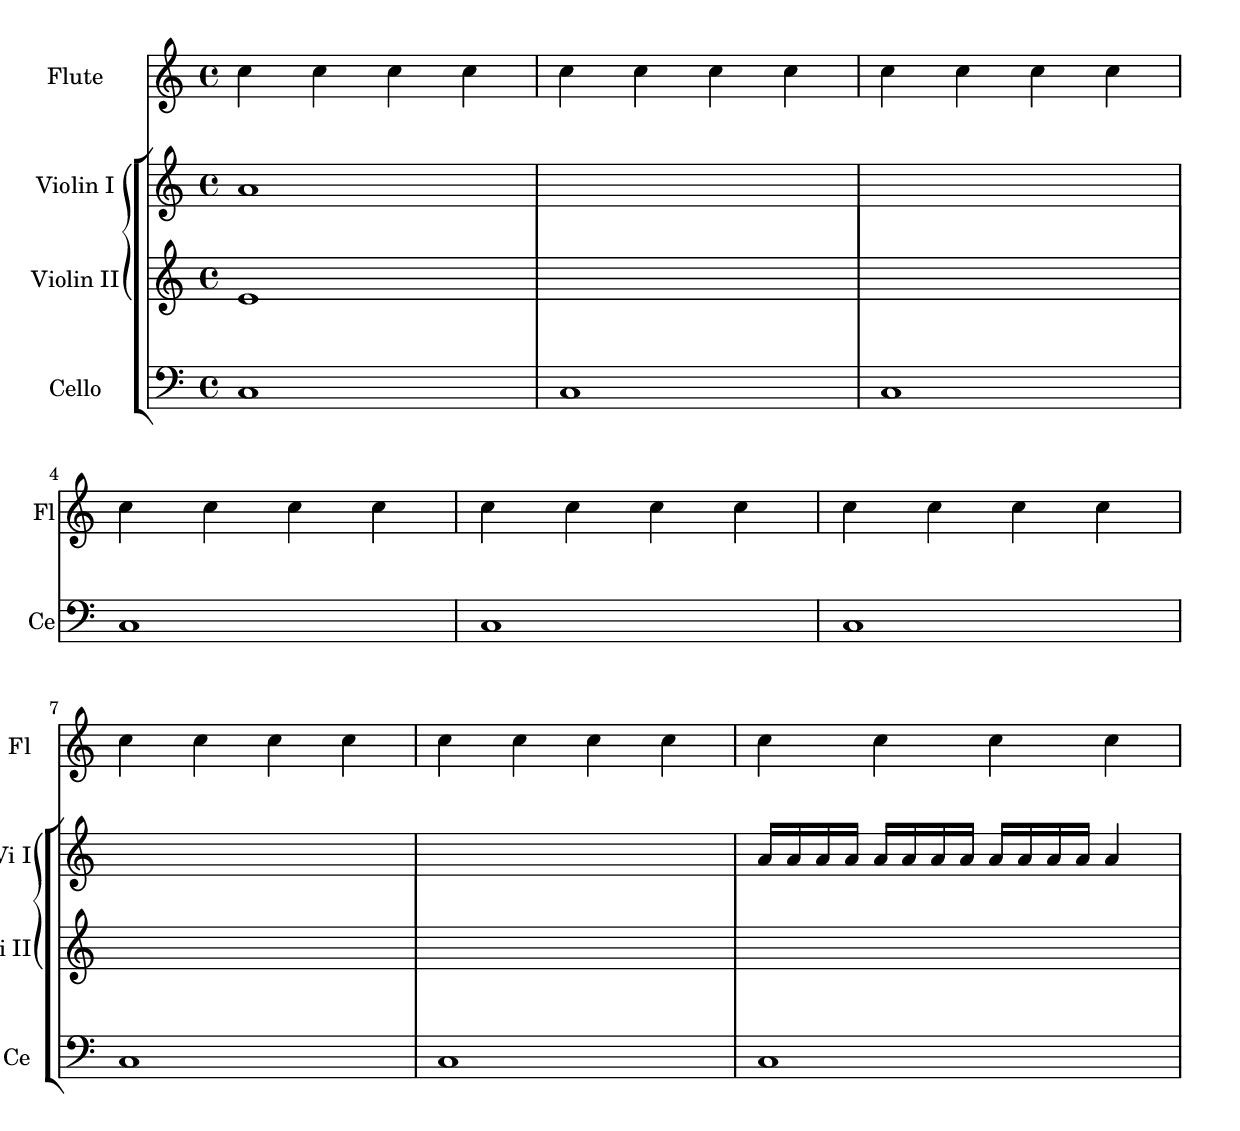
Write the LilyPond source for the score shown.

%% DO NOT EDIT this file manually; it is automatically
%% generated from LSR http://lsr.dsi.unimi.it
%% Make any changes in LSR itself, or in Documentation/snippets/new/ ,
%% and then run scripts/auxiliar/makelsr.py
%%
%% This file is in the public domain.
\version "2.17.15"

\header {
  lsrtags = "contexts-and-engravers"

  texidoc = "
In orchestral scores sometimes single or groups of instruments are
silent for a while and their staves can be removed for that time (with
@code{\\removeEmptyStaves}).


When they play again it is often preferred to show the staves of all
instruments of such a group. this can be done adding the
@code{Keep_alive_together_engraver} in the grouper (e.g. a GrandStaff
or a StaffGroup)


In the example the violins are silent in the 2nd system and in the 3rd
system. Only the first violin plays the last measure but the staff of
the second violin is also displayed.

"
  doctitle = "Displaying a whole GrandStaff system if only one of its staves is alive"
} % begin verbatim

\score {
  <<
    \new StaffGroup = "StaffGroup_woodwinds"
    <<
      \new Staff = "Staff_flute" \with {
        instrumentName = "Flute"
        shortInstrumentName = "Fl"}
        \relative c' { \repeat unfold 3 { c'4 c c c | c c c c | c c c c | \break }
      }
    >>
    \new StaffGroup = "StaffGroup_Strings"
    <<
      \new GrandStaff = "GrandStaff_violins"
      <<
        \new Staff = "StaffViolinI" \with {
          instrumentName = "Violin I"
          shortInstrumentName = "Vi I"
        }
        \relative c'' {
          a1 \repeat unfold 7 { s1 } \repeat unfold 12 a16  a4
        }
        \new Staff = "StaffViolinII" \with {
          instrumentName = "Violin II"
          shortInstrumentName = "Vi II"
        }
        \relative c' { e1 \repeat unfold 8 { s1 } }
      >>
      \new Staff = "Staff_cello" \with {
        instrumentName = "Cello"
        shortInstrumentName = "Ce"
      }
      \relative c { \clef bass \repeat unfold 9 { c1 }}
    >>
  >>
}
\layout {
  \context {
    \GrandStaff
    \consists Keep_alive_together_engraver
  }
  \context {
    \Staff
    \RemoveEmptyStaves
  }
}
